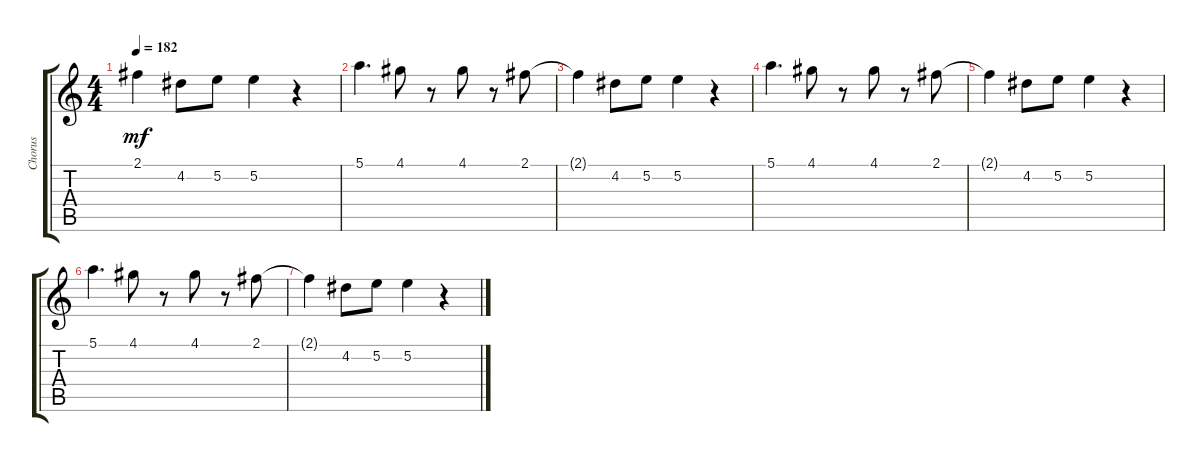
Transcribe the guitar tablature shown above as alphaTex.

\track ("Chorus" "Chorus") {instrument acousticguitarsteel}
\staff {score tabs}
\tuning (E4 B3 G3 D3 A2 E2) {hide}
\ts (4 4)
\tempo 182
\clef g2
\ks c
2.1{t}.4{dy mf} 4.2.8 5.2.8 5.2.4 r.4 |
5.1.4{d} 4.1.8 r.8 4.1.8 r.8 2.1.8 |
2.1{t}.4 4.2.8 5.2.8 5.2.4 r.4 |
5.1.4{d} 4.1.8 r.8 4.1.8 r.8 2.1.8 |
2.1{t}.4 4.2.8 5.2.8 5.2.4 r.4 |
5.1.4{d} 4.1.8 r.8 4.1.8 r.8 2.1.8 |
2.1{t}.4 4.2.8 5.2.8 5.2.4 r.4
